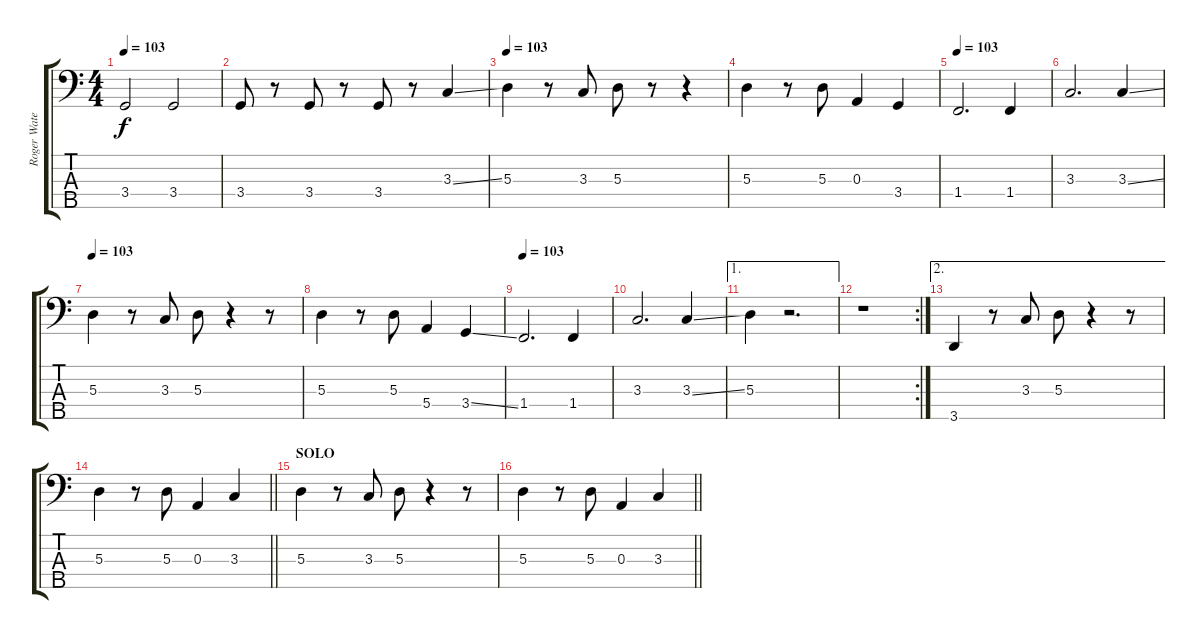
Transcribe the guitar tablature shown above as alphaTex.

\track ("Roger Waters" "Roger Wate") {instrument electricbassfinger}
\staff {score tabs}
\tuning (G2 D2 A1 E1 B0) {hide}
\ts (4 4)
\tempo 103
\clef f4
\ks c
3.4.2{dy f} 3.4.2 |
3.4.8 r.8 3.4.8 r.8 3.4.8 r.8 3.3{ss}.4 |
\tempo 103
5.3.4 r.8 3.3.8 5.3.8 r.8 r.4 |
5.3.4 r.8 5.3.8 0.3.4 3.4.4 |
\tempo 103
1.4.2{d} 1.4.4 |
3.3.2{d} 3.3{ss}.4 |
\tempo 103
5.3.4 r.8 3.3.8 5.3.8 r.4 r.8 |
5.3.4 r.8 5.3.8 5.4.4 3.4{ss}.4 |
\tempo 103
1.4.2{d} 1.4.4 |
3.3.2{d} 3.3{ss}.4 |
\ae 1
5.3.4 r.2{d} |
\rc 2
r.1 |
\ae 2
3.5.4 r.8 3.3.8 5.3.8 r.4 r.8 |
\barLineRight lightlight
5.3.4 r.8 5.3.8 0.3.4 3.3.4 |
\section ("" "SOLO")
5.3.4 r.8 3.3.8 5.3.8 r.4 r.8 |
\barLineRight lightlight
5.3.4 r.8 5.3.8 0.3.4 3.3.4
